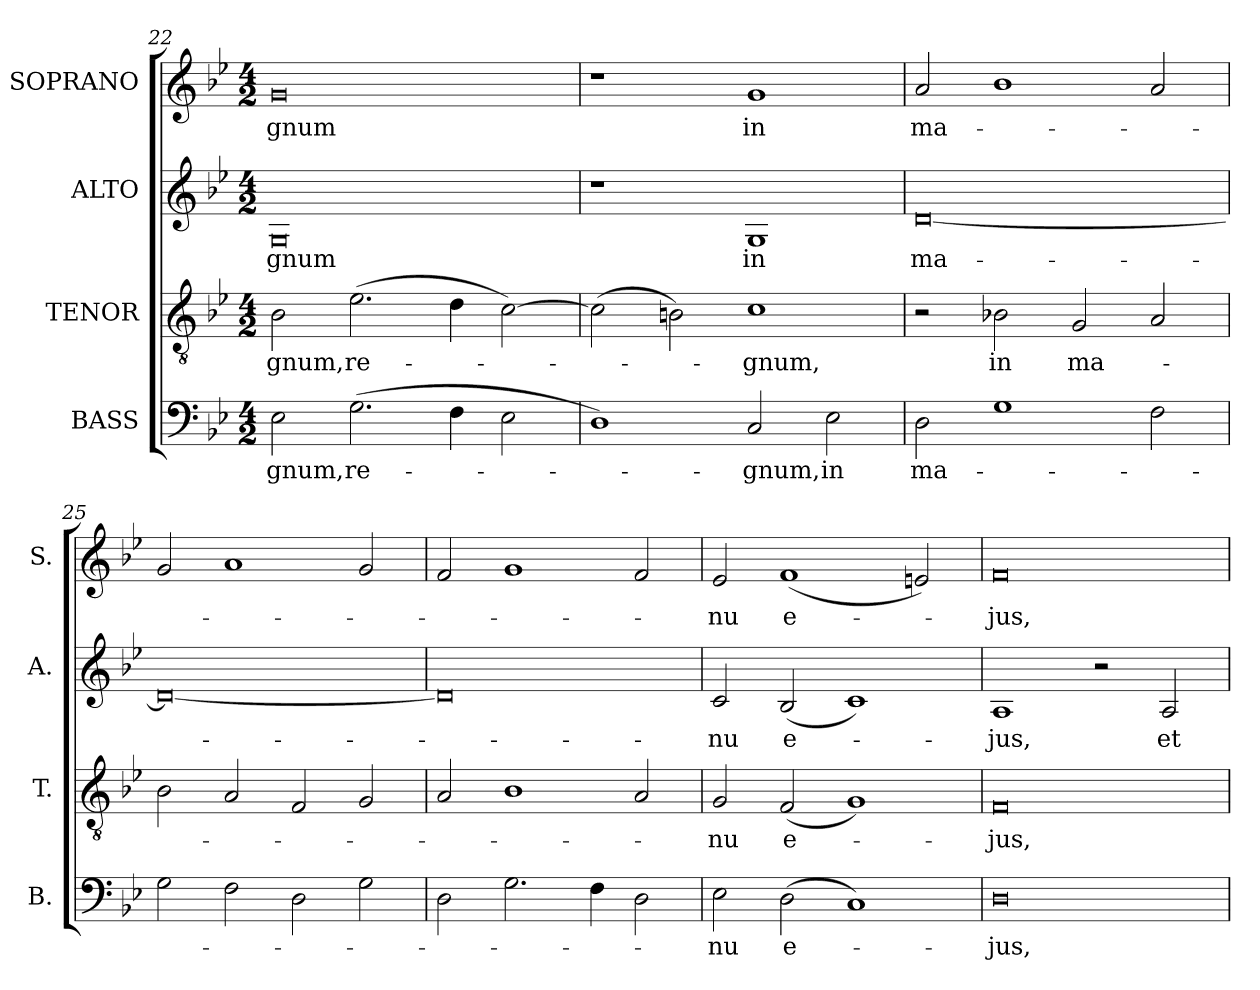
**kern	**text	**kern	**text	**kern	**text	**kern	**text
*part4	*part4	*part3	*part3	*part2	*part2	*part1	*part1
*staff4	*staff4	*staff3	*staff3	*staff2	*staff2	*staff1	*staff1
*I"BASS	*	*I"TENOR	*	*I"ALTO	*	*I"SOPRANO	*
*I'B.	*	*I'T.	*	*I'A.	*	*I'S.	*
!!LO:PB:g=z
*clefF4	*	*clefGv2	*	*clefG2	*	*clefG2	*
*	*	*ITrd7c12	*	*	*	*	*
*k[b-e-]	*	*k[b-e-]	*	*k[b-e-]	*	*k[b-e-]	*
*B-:	*	*B-:	*	*B-:	*	*B-:	*
*M4/2	*	*M4/2	*	*M4/2	*	*M4/2	*
=22	=22	=22	=22	=22	=22	=22	=22
!	!LO:LY:b:color=#000000	!	!	!	!	!	!
!	!	!	!LO:LY:b:color=#000000	!	!	!	!
!	!	!	!	!	!LO:LY:b:color=#000000	!	!
!	!	!	!	!	!	!	!LO:LY:b:color=#000000
2E-i\	-gnum,	2BB-i\	-gnum,	0Gi	-gnum	0gi	-gnum
!	!LO:LY:b:color=#000000	!	!	!	!	!	!
!	!	!	!LO:LY:b:color=#000000	!	!	!	!
(2.Gi\	re-	(2.E-i\	re-	.	.	.	.
4Fi\	.	4Di\	.	.	.	.	.
2E-i\	.	[2Ci\)	.	.	.	.	.
=23	=23	=23	=23	=23	=23	=23	=23
1Di)	.	(2Ci\]	.	1r	.	1r	.
.	.	2BBni\)	.	.	.	.	.
!	!LO:LY:b:color=#000000	!	!	!	!	!	!
!	!	!	!LO:LY:b:color=#000000	!	!	!	!
!	!	!	!	!	!LO:LY:b:color=#000000	!	!
!	!	!	!	!	!	!	!LO:LY:b:color=#000000
2Ci/	-gnum,	1Ci	-gnum,	1Gi	in	1gi	in
!	!LO:LY:b:color=#000000	!	!	!	!	!	!
2E-i\	in	.	.	.	.	.	.
=24	=24	=24	=24	=24	=24	=24	=24
!	!LO:LY:b:color=#000000	!	!	!	!	!	!
!	!	!	!	!	!LO:LY:b:color=#000000	!	!
!	!	!	!	!	!	!	!LO:LY:b:color=#000000
2Di\	ma-	2r	.	[0di	ma-	2ai/	ma-
!	!	!	!LO:LY:b:color=#000000	!	!	!	!
1Gi	.	2BB-Xi\	in	.	.	1b-i	.
!	!	!	!LO:LY:b:color=#000000	!	!	!	!
.	.	2GGi/	ma-	.	.	.	.
2Fi\	.	2AAi/	.	.	.	2ai/	.
=25	=25	=25	=25	=25	=25	=25	=25
2Gi\	.	2BB-i\	.	0di_	.	2gi/	.
2Fi\	.	2AAi/	.	.	.	1ai	.
2Di\	.	2FFi/	.	.	.	.	.
2Gi\	.	2GGi/	.	.	.	2gi/	.
=26	=26	=26	=26	=26	=26	=26	=26
2Di\	.	2AAi/	.	0di]	.	2fi/	.
2.Gi\	.	1BB-i	.	.	.	1gi	.
4Fi\	.	.	.	.	.	.	.
2Di\	.	2AAi/	.	.	.	2fi/	.
=27	=27	=27	=27	=27	=27	=27	=27
!	!LO:LY:b:color=#000000	!	!	!	!	!	!
!	!	!	!LO:LY:b:color=#000000	!	!	!	!
!	!	!	!	!	!LO:LY:b:color=#000000	!	!
!	!	!	!	!	!	!	!LO:LY:b:color=#000000
2E-i\	-nu	2GGi/	-nu	2ci/	-nu	2e-i/	-nu
!	!LO:LY:b:color=#000000	!	!	!	!	!	!
!	!	!	!LO:LY:b:color=#000000	!	!	!	!
!	!	!	!	!	!LO:LY:b:color=#000000	!	!
!	!	!	!	!	!	!	!LO:LY:b:color=#000000
(2Di\	e-	(2FFi/	e-	(2B-i/	e-	(1fi	e-
1Ci)	.	1GGi)	.	1ci)	.	.	.
.	.	.	.	.	.	2eni/)	.
=28	=28	=28	=28	=28	=28	=28	=28
!	!LO:LY:b:color=#000000	!	!	!	!	!	!
!	!	!	!LO:LY:b:color=#000000	!	!	!	!
!	!	!	!	!	!LO:LY:b:color=#000000	!	!
!	!	!	!	!	!	!	!LO:LY:b:color=#000000
0Di	-jus,	0FFi	-jus,	1Ai	-jus,	0fi	-jus,
.	.	.	.	2r	.	.	.
!	!	!	!	!	!LO:LY:b:color=#000000	!	!
.	.	.	.	2Ai/	et	.	.
=	=	=	=	=	=	=	=
*-	*-	*-	*-	*-	*-	*-	*-
